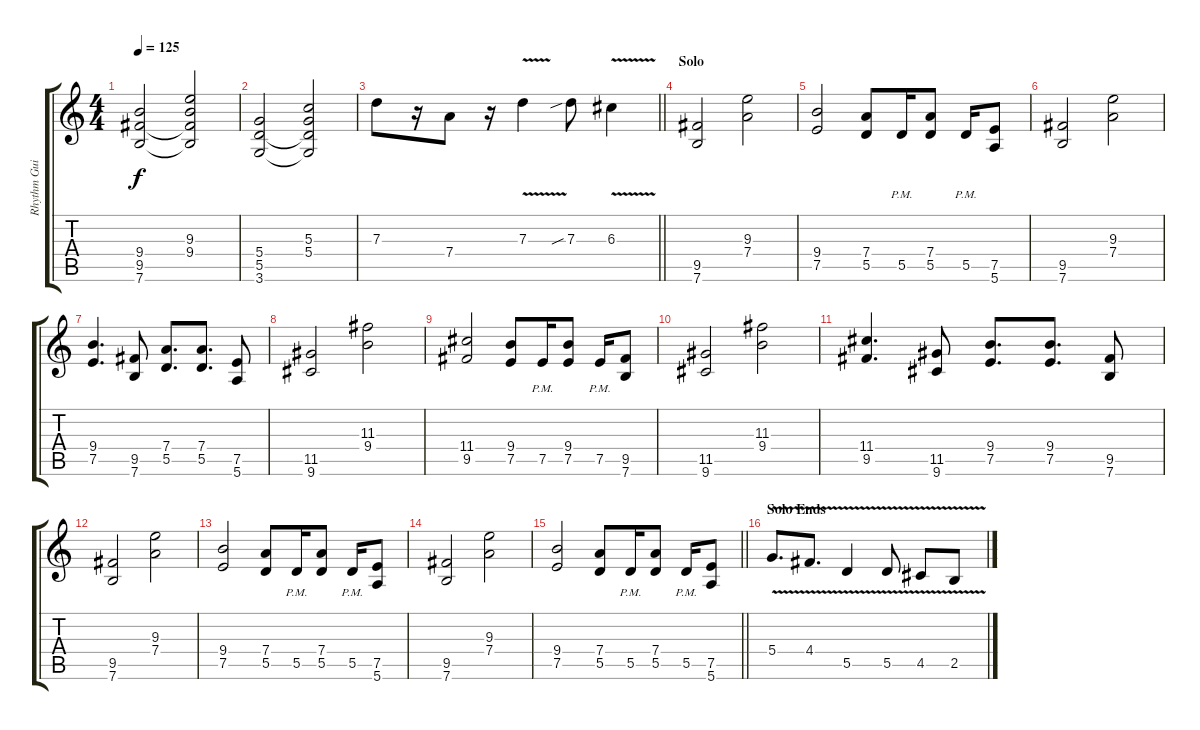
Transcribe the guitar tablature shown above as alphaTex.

\track ("Rhythm Guitar" "Rhythm Gui") {instrument distortionguitar}
\staff {score tabs}
\tuning (E4 B3 G3 D3 A2 E2) {hide}
\ts (4 4)
\tempo 125
\clef g2
\ks c
(9.4 9.5 7.6).2{dy f} (9.3 9.4 9.5{t} 7.6{t}).2 |
(5.4 5.5 3.6).2 (5.3 5.4 5.5{t} 3.6{t}).2 |
\barLineRight lightlight
7.3.8 r.16 7.4.8 r.16 7.3{v}.4 7.3{sib}.8 6.3{v}.4 |
\section ("" "Solo")
(9.5 7.6).2 (9.3 7.4).2 |
(9.4 7.5).2 (7.4 5.5).8 5.5{pm}.16 (7.4 5.5).8 5.5{pm}.16 (7.5 5.6).8 |
(9.5 7.6).2 (9.3 7.4).2 |
(9.4 7.5).4{d} (9.5 7.6).8 (7.4 5.5).8{d} (7.4 5.5).8{d} (7.5 5.6).8 |
(11.5 9.6).2 (11.3 9.4).2 |
(11.4 9.5).2 (9.4 7.5).8 7.5{pm}.16 (9.4 7.5).8 7.5{pm}.16 (9.5 7.6).8 |
(11.5 9.6).2 (11.3 9.4).2 |
(11.4 9.5).4{d} (11.5 9.6).8 (9.4 7.5).8{d} (9.4 7.5).8{d} (9.5 7.6).8 |
(9.5 7.6).2 (9.3 7.4).2 |
(9.4 7.5).2 (7.4 5.5).8 5.5{pm}.16 (7.4 5.5).8 5.5{pm}.16 (7.5 5.6).8 |
(9.5 7.6).2 (9.3 7.4).2 |
\barLineRight lightlight
(9.4 7.5).2 (7.4 5.5).8 5.5{pm}.16 (7.4 5.5).8 5.5{pm}.16 (7.5 5.6).8 |
\section ("" "Solo Ends")
5.4{v}.8{d} 4.4{v}.8{d} 5.5{v}.4 5.5{v}.8 4.5{v}.8 2.5{v}.8
